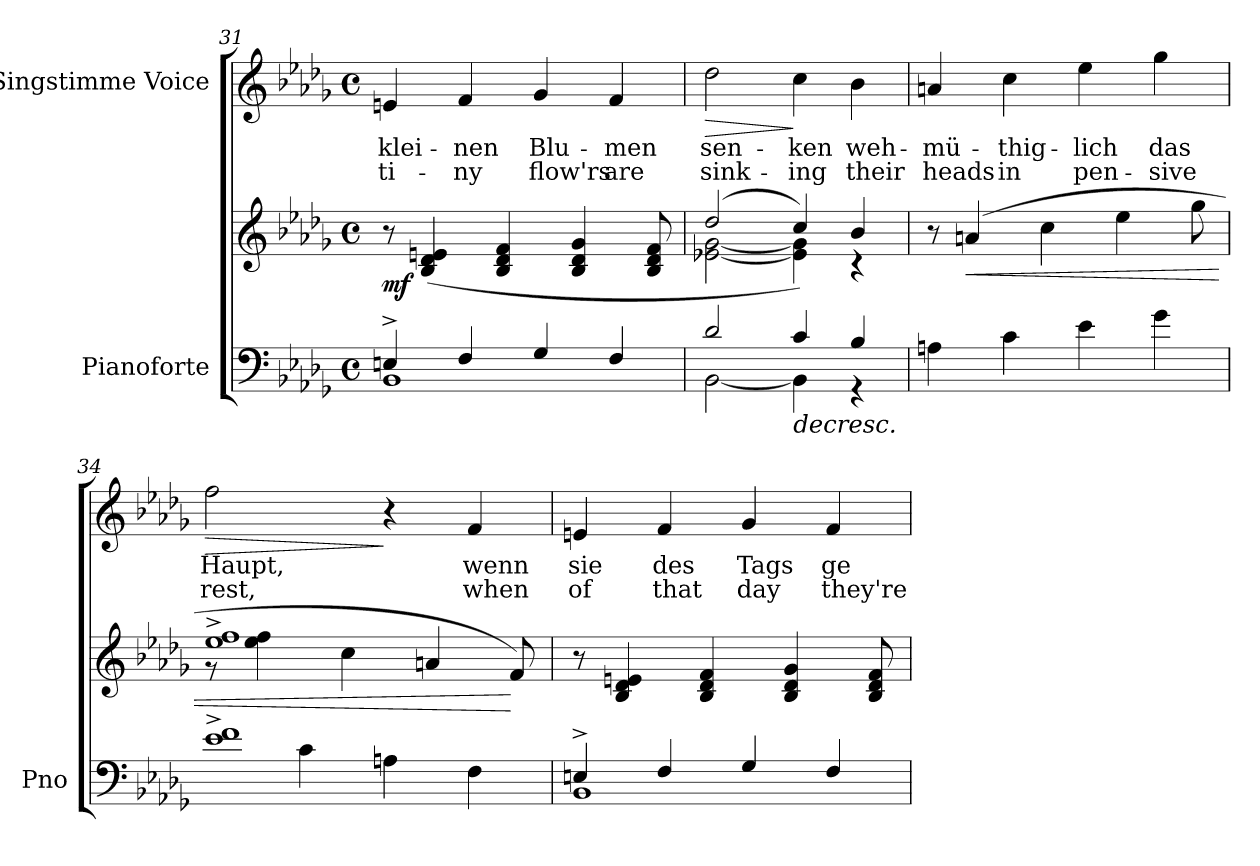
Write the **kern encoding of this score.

**kern	**kern	**dynam	**kern	**text	**text	**dynam
*part2	*part2	*part2	*part1	*part1	*part1	*part1
*staff3	*staff2	*staff2/3	*staff1	*staff1	*staff1	*staff1
*I"Pianoforte	*	*	*I"Singstimme Voice	*	*	*
*I'Pno	*	*	*	*	*	*
*clefF4	*clefG2	*	*clefG2	*	*	*
*k[b-e-a-d-g-]	*k[b-e-a-d-g-]	*	*k[b-e-a-d-g-]	*	*	*
*M4/4	*M4/4	*	*M4/4	*	*	*
*met(c)	*met(c)	*	*met(c)	*	*	*
=31	=31	=31	=31	=31	=31	=31
*^	*	*	*	*	*	*
!	!	!	!LO:DY:b	!	!LO:LY:b	!LO:LY:b	!
4En^/	1BB-	8r	mf	4en/	klei-	ti-	.
.	.	(4B-/ 4d-/ 4en/	.	.	.	.	.
!	!	!	!	!	!LO:LY:b	!LO:LY:b	!
4F/	.	.	.	4f/	-nen	-ny	.
.	.	4B-/ 4d-/ 4f/	.	.	.	.	.
!	!	!	!	!	!LO:LY:b	!LO:LY:b	!
4G-/	.	.	.	4g-/	Blu-	flow'rs	.
.	.	4B-/ 4d-/ 4g-/	.	.	.	.	.
!	!	!	!	!	!LO:LY:b	!LO:LY:b	!
4F/	.	.	.	4f/	-men	are	.
.	.	8B-/ 8d-/ 8f/	.	.	.	.	.
=32	=32	=32	=32	=32	=32	=32	=32
*	*	*^	*	*	*	*	*
!	!	!	!	!	!	!LO:LY:b	!LO:LY:b	!LO:HP:b
2d-/	[2BB-\	(2dd-/	[2e-X\ [2g-\	.	2dd-\	sen-	sink-	>
!	!	!	!	!LO:HP:b=2	!	!LO:LY:b	!LO:LY:b	!
4c/	4BB-\]	4cc/))	4e-\] 4g-\]	>	4cc\	-ken	-ing	]
!	!	!	!	!	!	!LO:LY:b	!LO:LY:b	!
4B-/	4r	4b-/	4r	.	4b-\	weh-	their	.
!!LO:LB:g=z
=33	=33	=33	=33	=33	=33	=33	=33	=33
!	!	!	!	!	!	!LO:LY:b	!LO:LY:b	!
*v	*v	*	*	*	*	*	*	*
*	*v	*v	*	*	*	*	*
4An\	8r	.	4an/	-mü-	heads	.
!	!	!LO:HP:b	!	!	!	!
.	(4an/	<	.	.	.	.
!	!	!	!	!LO:LY:b	!LO:LY:b	!
4c\	.	.	4cc\	-thig-	in	.
.	4cc\	.	.	.	.	.
!	!	!	!	!LO:LY:b	!LO:LY:b	!
4e-\	.	.	4ee-\	-lich	pen-	.
.	4ee-\	.	.	.	.	.
!	!	!	!	!LO:LY:b	!LO:LY:b	!
4g-\	.	.	4gg-\	das	-sive	.
.	8gg-\	]	.	.	.	.
=34	=34	=34	=34	=34	=34	=34
*^	*^	*	*	*	*	*
!	!	!	!	!	!	!LO:LY:b	!LO:LY:b	!LO:HP:b
1e-^ 1f^	4ryy	1ee-^ 1ff^	8r	.	2ff\	Haupt,	rest,	>
.	.	.	4ee-\ 4ff\	.	.	.	.	.
.	4c\	.	.	.	.	.	.	.
.	.	.	4cc\	.	.	.	.	.
.	4An\	.	.	.	4r	.	.	]
.	.	.	4an/	.	.	.	.	.
!	!	!	!	!	!	!LO:LY:b	!LO:LY:b	!
.	4F\	.	.	.	4f/	wenn	when	.
.	.	.	8f/)	[	.	.	.	.
=35	=35	=35	=35	=35	=35	=35	=35	=35
!	!	!	!	!	!	!LO:LY:b	!LO:LY:b	!
*	*	*v	*v	*	*	*	*	*
4En^/	1BB-	8r	.	4en/	sie	of	.
.	.	4B-/ 4d-/ 4en/	.	.	.	.	.
!	!	!	!	!	!LO:LY:b	!LO:LY:b	!
4F/	.	.	.	4f/	des	that	.
.	.	4B-/ 4d-/ 4f/	.	.	.	.	.
!	!	!	!	!	!LO:LY:b	!LO:LY:b	!
4G-/	.	.	.	4g-/	Tags	day	.
.	.	4B-/ 4d-/ 4g-/	.	.	.	.	.
!	!	!	!	!	!LO:LY:b	!LO:LY:b	!
4F/	.	.	.	4f/	ge-	they're	.
.	.	8B-/ 8d-/ 8f/	.	.	.	.	.
*v	*v	*	*	*	*	*	*
=	=	=	=	=	=	=
*-	*-	*-	*-	*-	*-	*-
